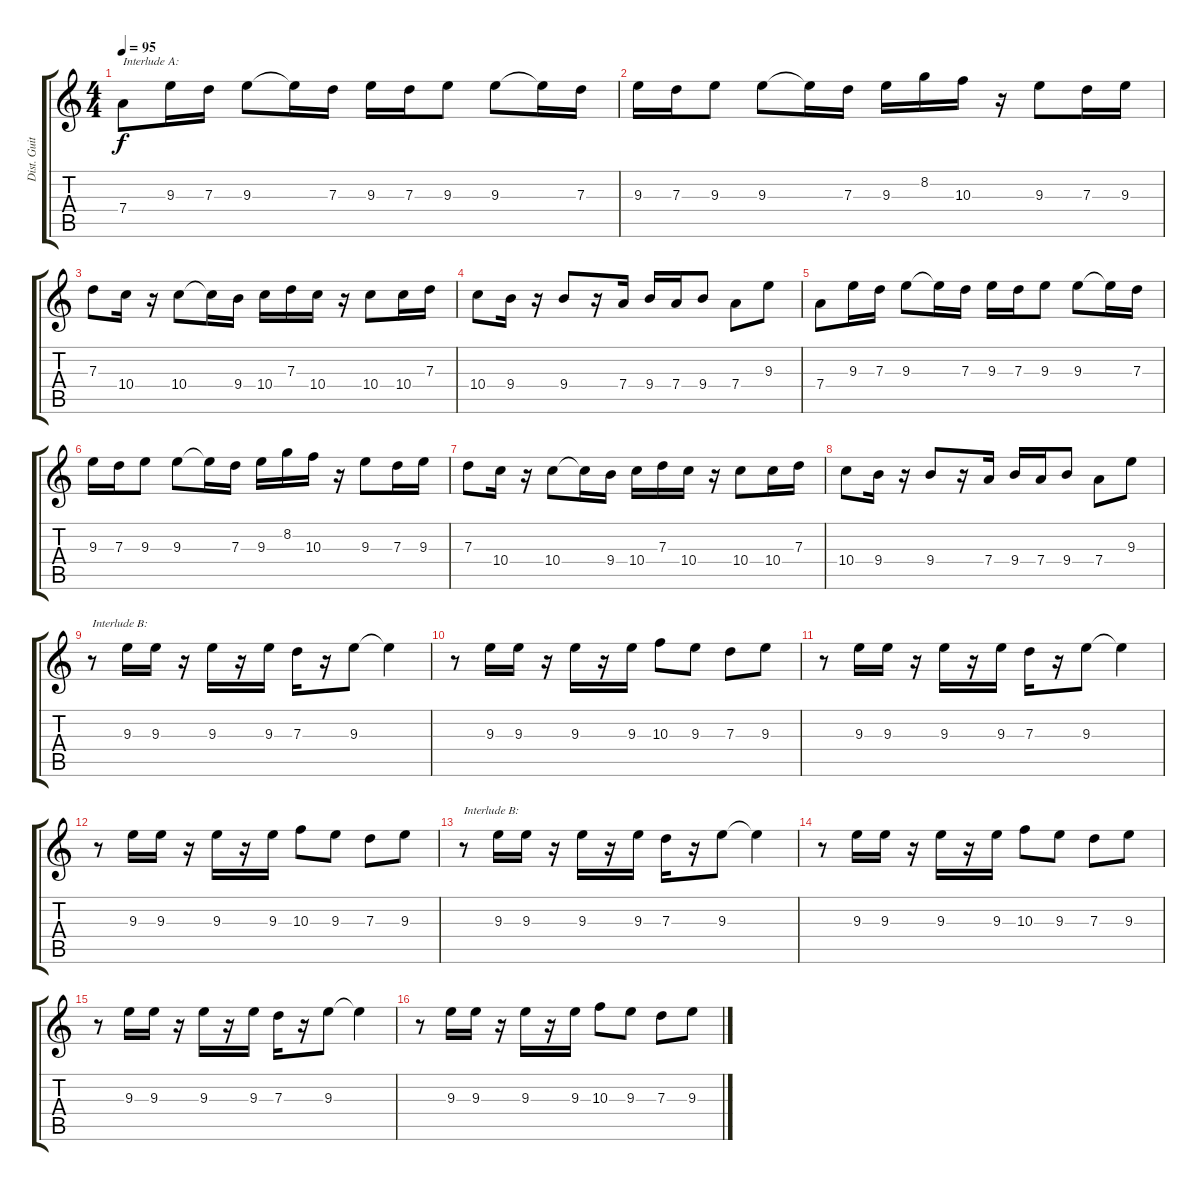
\track ("Dist. Guitar 2" "Dist. Guit") {instrument distortionguitar}
\staff {score tabs}
\tuning (E4 B3 G3 D3 A2 E2) {hide}
\ts (4 4)
\tempo 95
\tempo 90
\tempo 95
\clef g2
\ks c
7.4.8{txt "Interlude A:" dy f volume 10 instrument electricguitarjazz} 9.3.16 7.3.16 9.3.8 9.3{t}.16 7.3.16 9.3.16 7.3.16 9.3.8 9.3.8 9.3{t}.16 7.3.16 |
9.3.16 7.3.16 9.3.8 9.3.8 9.3{t}.16 7.3.16 9.3.16 8.2.16 10.3.16 r.16 9.3.8 7.3.16 9.3.16 |
7.3.8 10.4.16 r.16 10.4.8 10.4{t}.16 9.4.16 10.4.16 7.3.16 10.4.16 r.16 10.4.8 10.4.16 7.3.16 |
10.4.8 9.4.16 r.16 9.4.8 r.16 7.4.16 9.4.16 7.4.16 9.4.8 7.4.8 9.3.8 |
7.4.8 9.3.16 7.3.16 9.3.8 9.3{t}.16 7.3.16 9.3.16 7.3.16 9.3.8 9.3.8 9.3{t}.16 7.3.16 |
9.3.16 7.3.16 9.3.8 9.3.8 9.3{t}.16 7.3.16 9.3.16 8.2.16 10.3.16 r.16 9.3.8 7.3.16 9.3.16 |
7.3.8 10.4.16 r.16 10.4.8 10.4{t}.16 9.4.16 10.4.16 7.3.16 10.4.16 r.16 10.4.8 10.4.16 7.3.16 |
10.4.8 9.4.16 r.16 9.4.8 r.16 7.4.16 9.4.16 7.4.16 9.4.8 7.4.8 9.3.8 |
r.8{txt "Interlude B:"} 9.3.16 9.3.16 r.16 9.3.16 r.16 9.3.16 7.3.16 r.16 9.3.8 9.3{t}.4 |
r.8 9.3.16 9.3.16 r.16 9.3.16 r.16 9.3.16 10.3.8 9.3.8 7.3.8 9.3.8 |
r.8 9.3.16 9.3.16 r.16 9.3.16 r.16 9.3.16 7.3.16 r.16 9.3.8 9.3{t}.4 |
r.8 9.3.16 9.3.16 r.16 9.3.16 r.16 9.3.16 10.3.8 9.3.8 7.3.8 9.3.8 |
r.8{txt "Interlude B:"} 9.3.16 9.3.16 r.16 9.3.16 r.16 9.3.16 7.3.16 r.16 9.3.8 9.3{t}.4 |
r.8 9.3.16 9.3.16 r.16 9.3.16 r.16 9.3.16 10.3.8 9.3.8 7.3.8 9.3.8 |
r.8 9.3.16 9.3.16 r.16 9.3.16 r.16 9.3.16 7.3.16 r.16 9.3.8 9.3{t}.4 |
r.8 9.3.16 9.3.16 r.16 9.3.16 r.16 9.3.16 10.3.8 9.3.8 7.3.8 9.3.8
